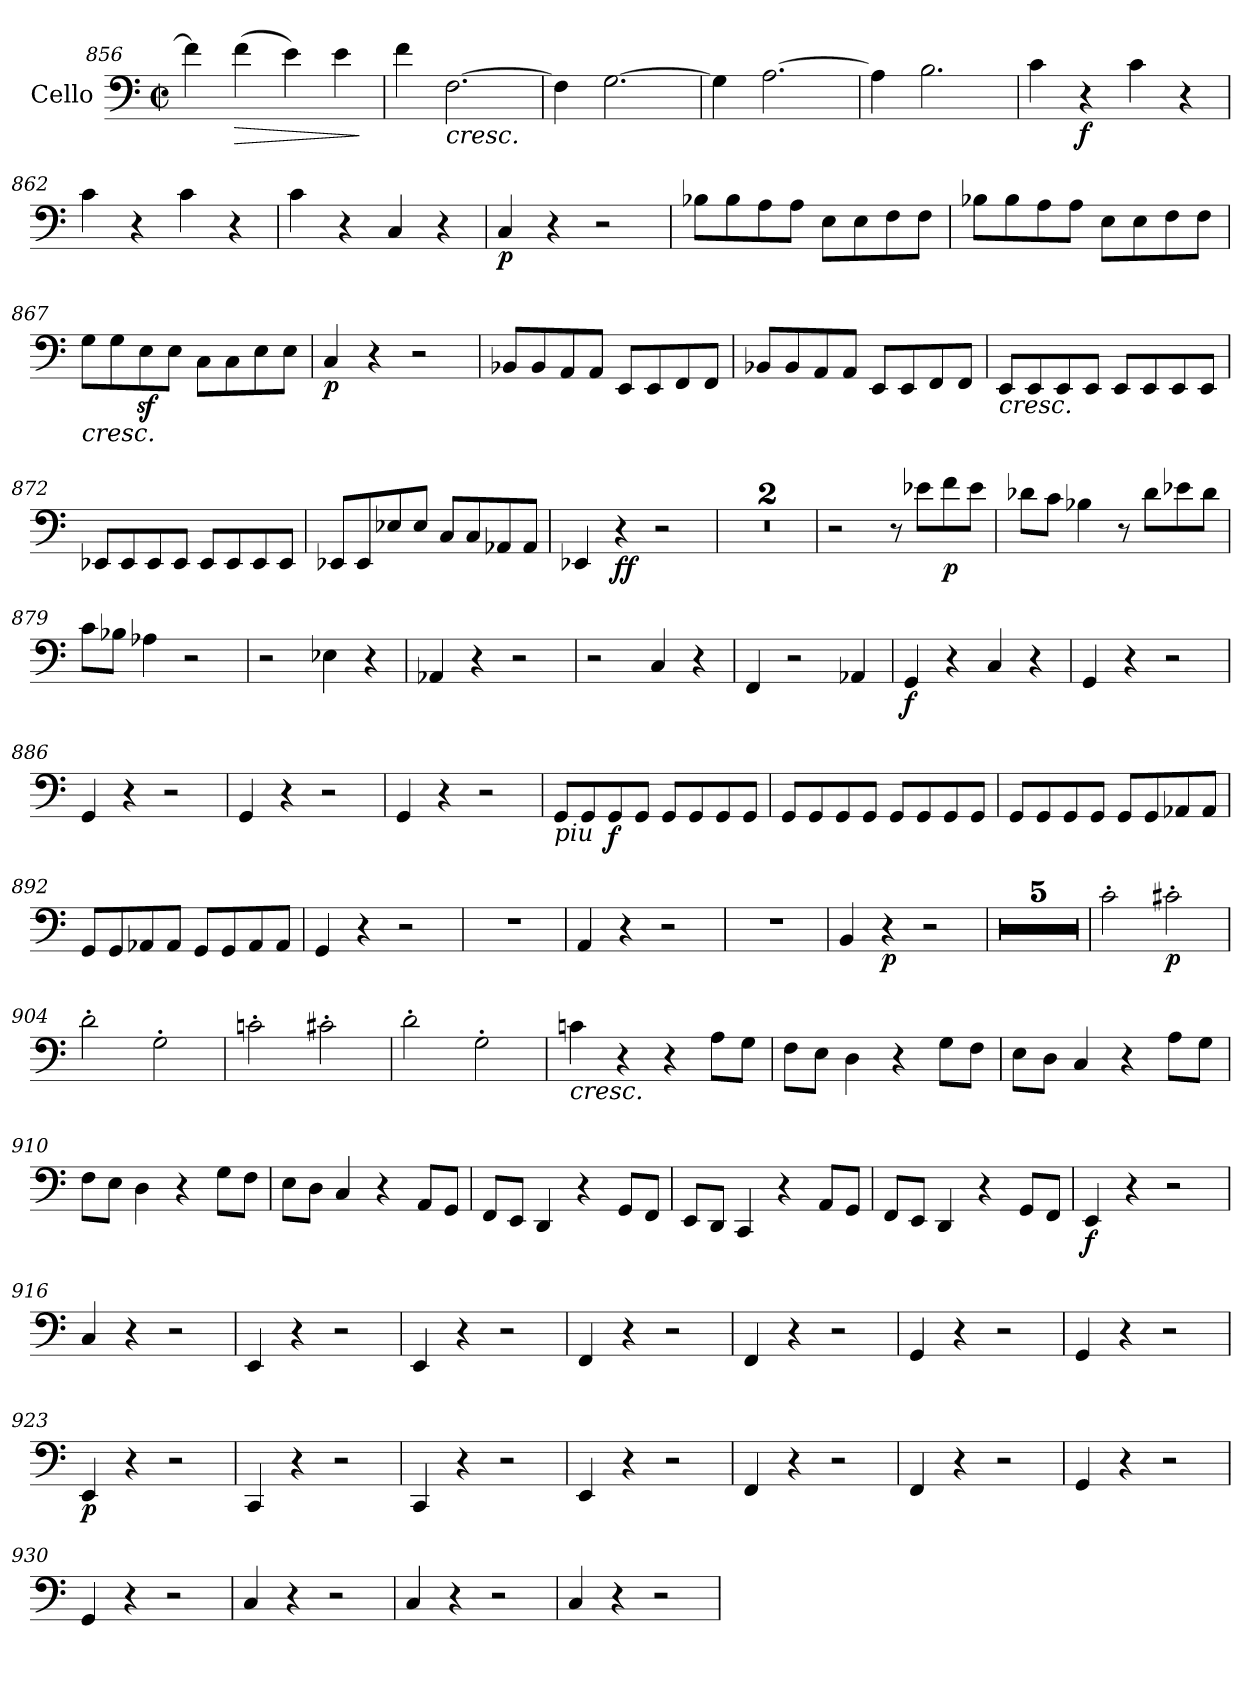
**kern	**dynam
*part1	*part1
*staff1	*staff1
*I"Cello	*
*clefF4	*
*k[]	*
*C:	*
*M2/2	*
*met(c|)	*
=856	=856
4f\]	.
!	!LO:HP:b
(4f\	>
4e\)	.
4e\	.
.	]
=857	=857
4f\	.
!LO:TX:b:i:t=cresc.	!
[2.F\	.
=858	=858
4F\]	.
[2.G\	.
=859	=859
4G\]	.
[2.A\	.
=860	=860
4A\]	.
2.B\	.
=861	=861
4c\	.
!	!LO:DY:b
4r	f
4c\	.
4r	.
=862	=862
4c\	.
4r	.
4c\	.
4r	.
!!LO:LB:g=z
=863	=863
4c\	.
4r	.
4C/	.
4r	.
=864	=864
!	!LO:DY:b
4C/	p
4r	.
2r	.
=865	=865
8B-X\L	.
8B-\	.
8A\	.
8A\J	.
8E\L	.
8E\	.
8F\	.
8F\J	.
=866	=866
8B-X\L	.
8B-\	.
8A\	.
8A\J	.
8E\L	.
8E\	.
8F\	.
8F\J	.
=867	=867
!LO:TX:b:i:t=cresc.	!
8G\L	.
8G\	.
8Ez<\	.
8E\J	.
8C\L	.
8C\	.
8E\	.
8E\J	.
=868	=868
!	!LO:DY:b
4C/	p
4r	.
2r	.
=869	=869
8BB-X/L	.
8BB-/	.
8AA/	.
8AA/J	.
8EE/L	.
8EE/	.
8FF/	.
8FF/J	.
!!LO:LB:g=z
=870	=870
8BB-X/L	.
8BB-/	.
8AA/	.
8AA/J	.
8EE/L	.
8EE/	.
8FF/	.
8FF/J	.
=871	=871
!LO:TX:b:i:t=cresc.	!
8EE/L	.
8EE/	.
8EE/	.
8EE/J	.
8EE/L	.
8EE/	.
8EE/	.
8EE/J	.
=872	=872
8EE-X/L	.
8EE-/	.
8EE-/	.
8EE-/J	.
8EE-/L	.
8EE-/	.
8EE-/	.
8EE-/J	.
=873	=873
8EE-X/L	.
8EE-/	.
8E-X/	.
8E-/J	.
8C/L	.
8C/	.
8AA-X/	.
8AA-/J	.
=874	=874
4EE-X/	.
!	!LO:DY:b
4r	ff
2r	.
=875	=875
1r	.
=876	=876
1r	.
!!LO:LB:g=z
=877	=877
2r	.
8r	.
8e-X\L	.
!	!LO:DY:b
8f\	p
8e-\J	.
=878	=878
8d-X\L	.
8c\J	.
4B-X\	.
8r	.
8d-\L	.
8e-X\	.
8d-\J	.
=879	=879
8c\L	.
8B-X\J	.
4A-X\	.
2r	.
=880	=880
2r	.
4E-X\	.
4r	.
=881	=881
4AA-X/	.
4r	.
2r	.
=882	=882
2r	.
4C/	.
4r	.
=883	=883
4FF/	.
2r	.
4AA-X/	.
!!LO:LB:g=z
=884	=884
!	!LO:DY:b
4GG/	f
4r	.
4C/	.
4r	.
=885	=885
4GG/	.
4r	.
2r	.
=886	=886
4GG/	.
4r	.
2r	.
=887	=887
4GG/	.
4r	.
2r	.
=888	=888
4GG/	.
4r	.
2r	.
=889	=889
!LO:TX:b:i:t=piu	!
8GG/L	.
8GG/	.
!	!LO:DY:b
8GG/	f
8GG/J	.
8GG/L	.
8GG/	.
8GG/	.
8GG/J	.
=890	=890
8GG/L	.
8GG/	.
8GG/	.
8GG/J	.
8GG/L	.
8GG/	.
8GG/	.
8GG/J	.
=891	=891
8GG/L	.
8GG/	.
8GG/	.
8GG/J	.
8GG/L	.
8GG/	.
8AA-X/	.
8AA-/J	.
!!LO:LB:g=z
=892	=892
8GG/L	.
8GG/	.
8AA-X/	.
8AA-/J	.
8GG/L	.
8GG/	.
8AA-/	.
8AA-/J	.
=893	=893
4GG/	.
4r	.
2r	.
=894	=894
1r	.
=895	=895
4AA/	.
4r	.
2r	.
=896	=896
1r	.
=897	=897
4BB/	.
!	!LO:DY:b
4r	p
2r	.
=898	=898
1r	.
=899	=899
1r	.
=900	=900
1r	.
=901	=901
1r	.
=902	=902
1r	.
!!LO:LB:g=z
=903	=903
2c'\	.
!	!LO:DY:b
2c#X'\	p
=904	=904
2d'\	.
2G'\	.
=905	=905
2cn'\	.
2c#X'\	.
=906	=906
2d'\	.
2G'\	.
=907	=907
!LO:TX:b:i:t=cresc.	!
4cn\	.
4r	.
4r	.
8A\L	.
8G\J	.
=908	=908
8F\L	.
8E\J	.
4D\	.
4r	.
8G\L	.
8F\J	.
=909	=909
8E\L	.
8D\J	.
4C/	.
4r	.
8A\L	.
8G\J	.
=910	=910
8F\L	.
8E\J	.
4D\	.
4r	.
8G\L	.
8F\J	.
!!LO:LB:g=z
=911	=911
8E\L	.
8D\J	.
4C/	.
4r	.
8AA/L	.
8GG/J	.
=912	=912
8FF/L	.
8EE/J	.
4DD/	.
4r	.
8GG/L	.
8FF/J	.
=913	=913
8EE/L	.
8DD/J	.
4CC/	.
4r	.
8AA/L	.
8GG/J	.
=914	=914
8FF/L	.
8EE/J	.
4DD/	.
4r	.
8GG/L	.
8FF/J	.
=915	=915
!	!LO:DY:b
4EE/	f
4r	.
2r	.
=916	=916
4C/	.
4r	.
2r	.
=917	=917
4EE/	.
4r	.
2r	.
=918	=918
4EE/	.
4r	.
2r	.
=919	=919
4FF/	.
4r	.
2r	.
!!LO:LB:g=z
=920	=920
4FF/	.
4r	.
2r	.
=921	=921
4GG/	.
4r	.
2r	.
=922	=922
4GG/	.
4r	.
2r	.
=923	=923
!	!LO:DY:b
4EE/	p
4r	.
2r	.
=924	=924
4CC/	.
4r	.
2r	.
=925	=925
4CC/	.
4r	.
2r	.
=926	=926
4EE/	.
4r	.
2r	.
=927	=927
4FF/	.
4r	.
2r	.
=928	=928
4FF/	.
4r	.
2r	.
=929	=929
4GG/	.
4r	.
2r	.
=930	=930
4GG/	.
4r	.
2r	.
!!LO:LB:g=z
=931	=931
4C/	.
4r	.
2r	.
=932	=932
4C/	.
4r	.
2r	.
=933	=933
4C/	.
4r	.
2r	.
=	=
*-	*-
